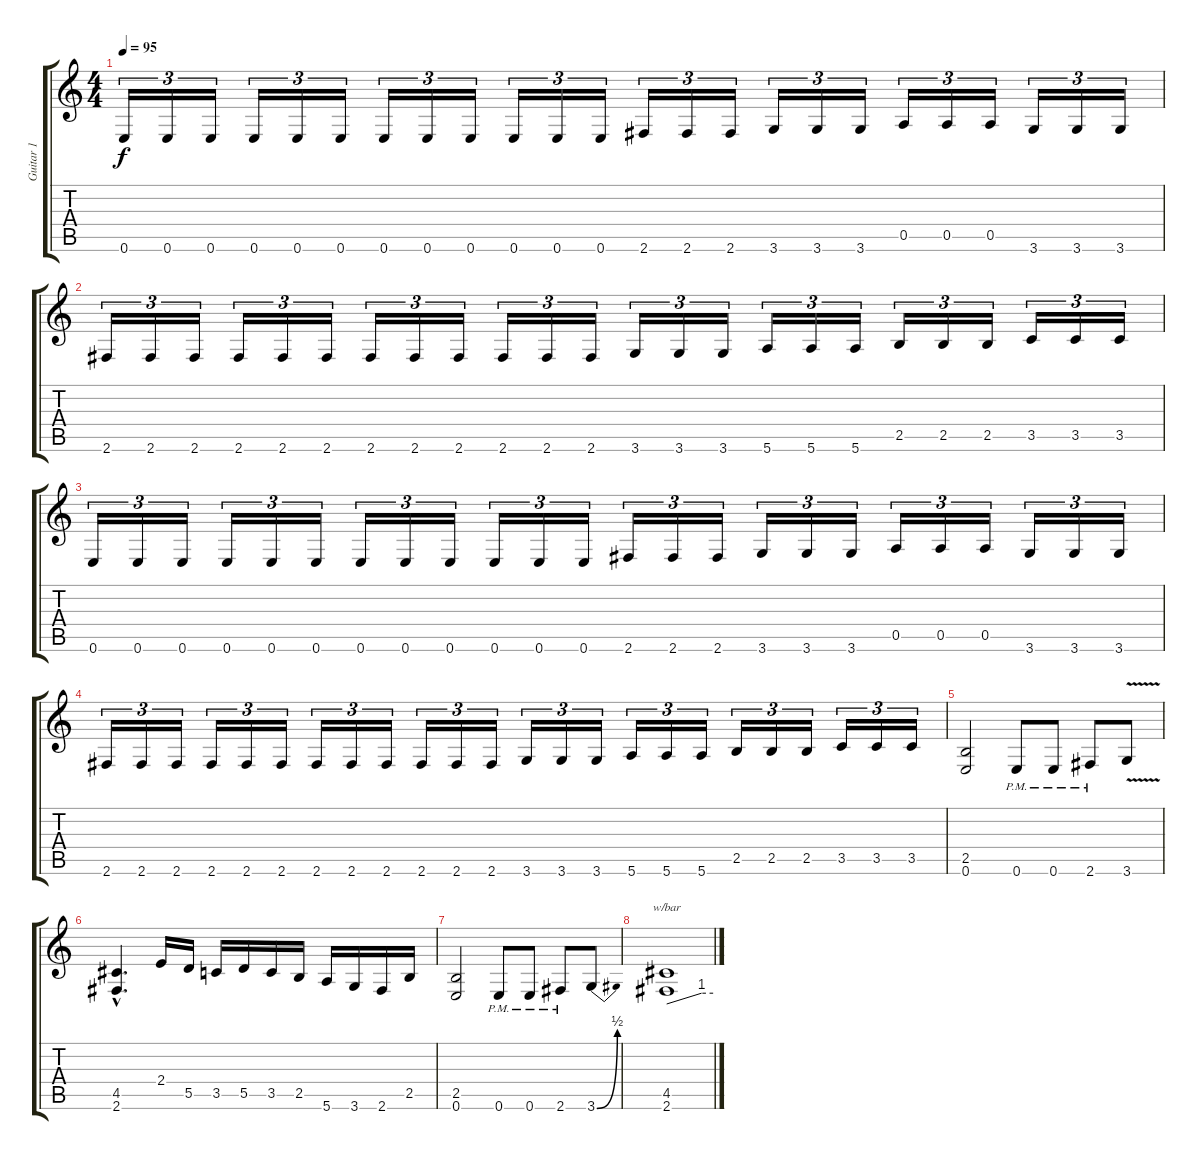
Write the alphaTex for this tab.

\track ("Guitar 1" "Guitar 1") {instrument distortionguitar}
\staff {score tabs}
\tuning (E4 B3 G3 D3 A2 E2) {hide}
\ts (4 4)
\tempo 95
\clef g2
\ks c
0.6.16{tu (3 2) dy f} 0.6.16{tu (3 2)} 0.6.16{tu (3 2)} 0.6.16{tu (3 2)} 0.6.16{tu (3 2)} 0.6.16{tu (3 2)} 0.6.16{tu (3 2)} 0.6.16{tu (3 2)} 0.6.16{tu (3 2)} 0.6.16{tu (3 2)} 0.6.16{tu (3 2)} 0.6.16{tu (3 2)} 2.6.16{tu (3 2)} 2.6.16{tu (3 2)} 2.6.16{tu (3 2)} 3.6.16{tu (3 2)} 3.6.16{tu (3 2)} 3.6.16{tu (3 2)} 0.5.16{tu (3 2)} 0.5.16{tu (3 2)} 0.5.16{tu (3 2)} 3.6.16{tu (3 2)} 3.6.16{tu (3 2)} 3.6.16{tu (3 2)} |
2.6.16{tu (3 2)} 2.6.16{tu (3 2)} 2.6.16{tu (3 2)} 2.6.16{tu (3 2)} 2.6.16{tu (3 2)} 2.6.16{tu (3 2)} 2.6.16{tu (3 2)} 2.6.16{tu (3 2)} 2.6.16{tu (3 2)} 2.6.16{tu (3 2)} 2.6.16{tu (3 2)} 2.6.16{tu (3 2)} 3.6.16{tu (3 2)} 3.6.16{tu (3 2)} 3.6.16{tu (3 2)} 5.6.16{tu (3 2)} 5.6.16{tu (3 2)} 5.6.16{tu (3 2)} 2.5.16{tu (3 2)} 2.5.16{tu (3 2)} 2.5.16{tu (3 2)} 3.5.16{tu (3 2)} 3.5.16{tu (3 2)} 3.5.16{tu (3 2)} |
0.6.16{tu (3 2)} 0.6.16{tu (3 2)} 0.6.16{tu (3 2)} 0.6.16{tu (3 2)} 0.6.16{tu (3 2)} 0.6.16{tu (3 2)} 0.6.16{tu (3 2)} 0.6.16{tu (3 2)} 0.6.16{tu (3 2)} 0.6.16{tu (3 2)} 0.6.16{tu (3 2)} 0.6.16{tu (3 2)} 2.6.16{tu (3 2)} 2.6.16{tu (3 2)} 2.6.16{tu (3 2)} 3.6.16{tu (3 2)} 3.6.16{tu (3 2)} 3.6.16{tu (3 2)} 0.5.16{tu (3 2)} 0.5.16{tu (3 2)} 0.5.16{tu (3 2)} 3.6.16{tu (3 2)} 3.6.16{tu (3 2)} 3.6.16{tu (3 2)} |
2.6.16{tu (3 2)} 2.6.16{tu (3 2)} 2.6.16{tu (3 2)} 2.6.16{tu (3 2)} 2.6.16{tu (3 2)} 2.6.16{tu (3 2)} 2.6.16{tu (3 2)} 2.6.16{tu (3 2)} 2.6.16{tu (3 2)} 2.6.16{tu (3 2)} 2.6.16{tu (3 2)} 2.6.16{tu (3 2)} 3.6.16{tu (3 2)} 3.6.16{tu (3 2)} 3.6.16{tu (3 2)} 5.6.16{tu (3 2)} 5.6.16{tu (3 2)} 5.6.16{tu (3 2)} 2.5.16{tu (3 2)} 2.5.16{tu (3 2)} 2.5.16{tu (3 2)} 3.5.16{tu (3 2)} 3.5.16{tu (3 2)} 3.5.16{tu (3 2)} |
(2.5 0.6).2 0.6{pm}.8 0.6{pm}.8 2.6{pm}.8 3.6{v}.8 |
(4.5{hac} 2.6{hac}).4{d} 2.4.16 5.5.16 3.5.16 5.5.16 3.5.16 2.5.16 5.6.16 3.6.16 2.6.16 2.5.16 |
(2.5 0.6).2 0.6{pm}.8 0.6{pm}.8 2.6{pm}.8 3.6{be (bend 0 0 60 2)}.8 |
(4.5 2.6).1{tbe (custom default 0 0 45 4 60 4)}
